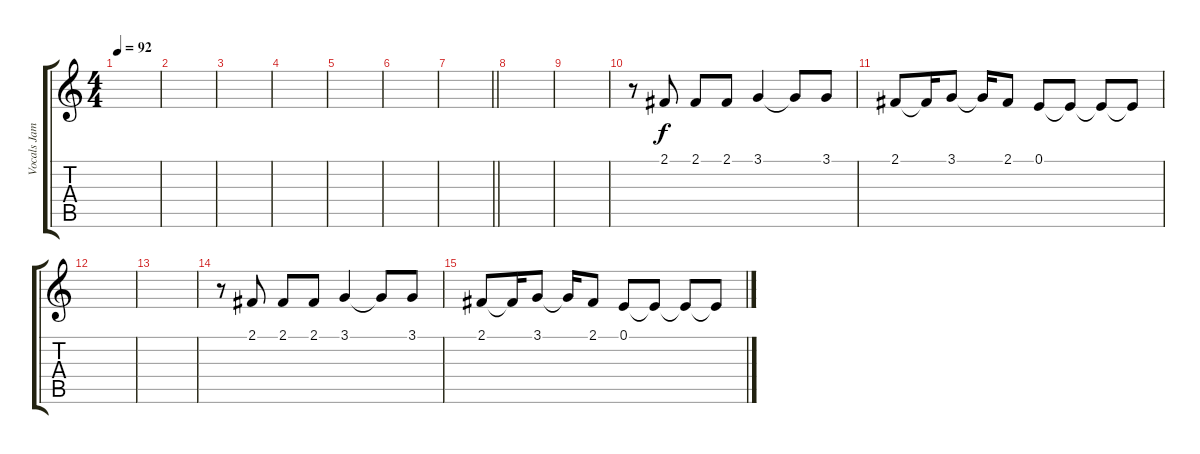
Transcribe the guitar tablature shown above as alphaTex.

\track ("Vocals James" "Vocals Jam") {instrument sopranosax}
\staff {score tabs}
\tuning (E4 B3 G3 D3 A2 E2) {hide}
\ts (4 4)
\tempo 92
\clef g2
\ks c
|
|
|
|
|
|
\barLineRight lightlight
|
|
|
r.8 2.1.8 2.1.8 2.1.8 3.1.4 3.1{t}.8 3.1.8 |
2.1.8 2.1{t}.16 3.1.8 3.1{t}.16 2.1.8 0.1.8 0.1{t}.8 0.1{t}.8 0.1{t}.8 |
|
|
r.8 2.1.8 2.1.8 2.1.8 3.1.4 3.1{t}.8 3.1.8 |
2.1.8 2.1{t}.16 3.1.8 3.1{t}.16 2.1.8 0.1.8 0.1{t}.8 0.1{t}.8 0.1{t}.8
